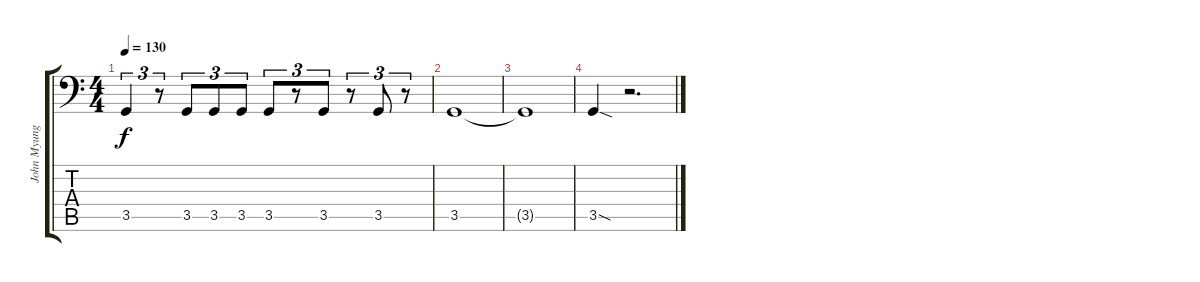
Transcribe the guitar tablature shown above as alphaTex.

\track ("John Myung - Bass" "John Myung") {instrument electricbassfinger}
\staff {score tabs}
\tuning (C3 G2 D2 A1 E1 B0) {hide}
\ts (4 4)
\tempo 130
\clef f4
\ks c
3.5.4{tu (3 2) dy f} r.8{tu (3 2)} 3.5.8{tu (3 2)} 3.5.8{tu (3 2)} 3.5.8{tu (3 2)} 3.5.8{tu (3 2)} r.8{tu (3 2)} 3.5.8{tu (3 2)} r.8{tu (3 2)} 3.5.8{tu (3 2)} r.8{tu (3 2)} |
3.5.1 |
3.5{t}.1 |
3.5{sod}.4 r.2{d}
